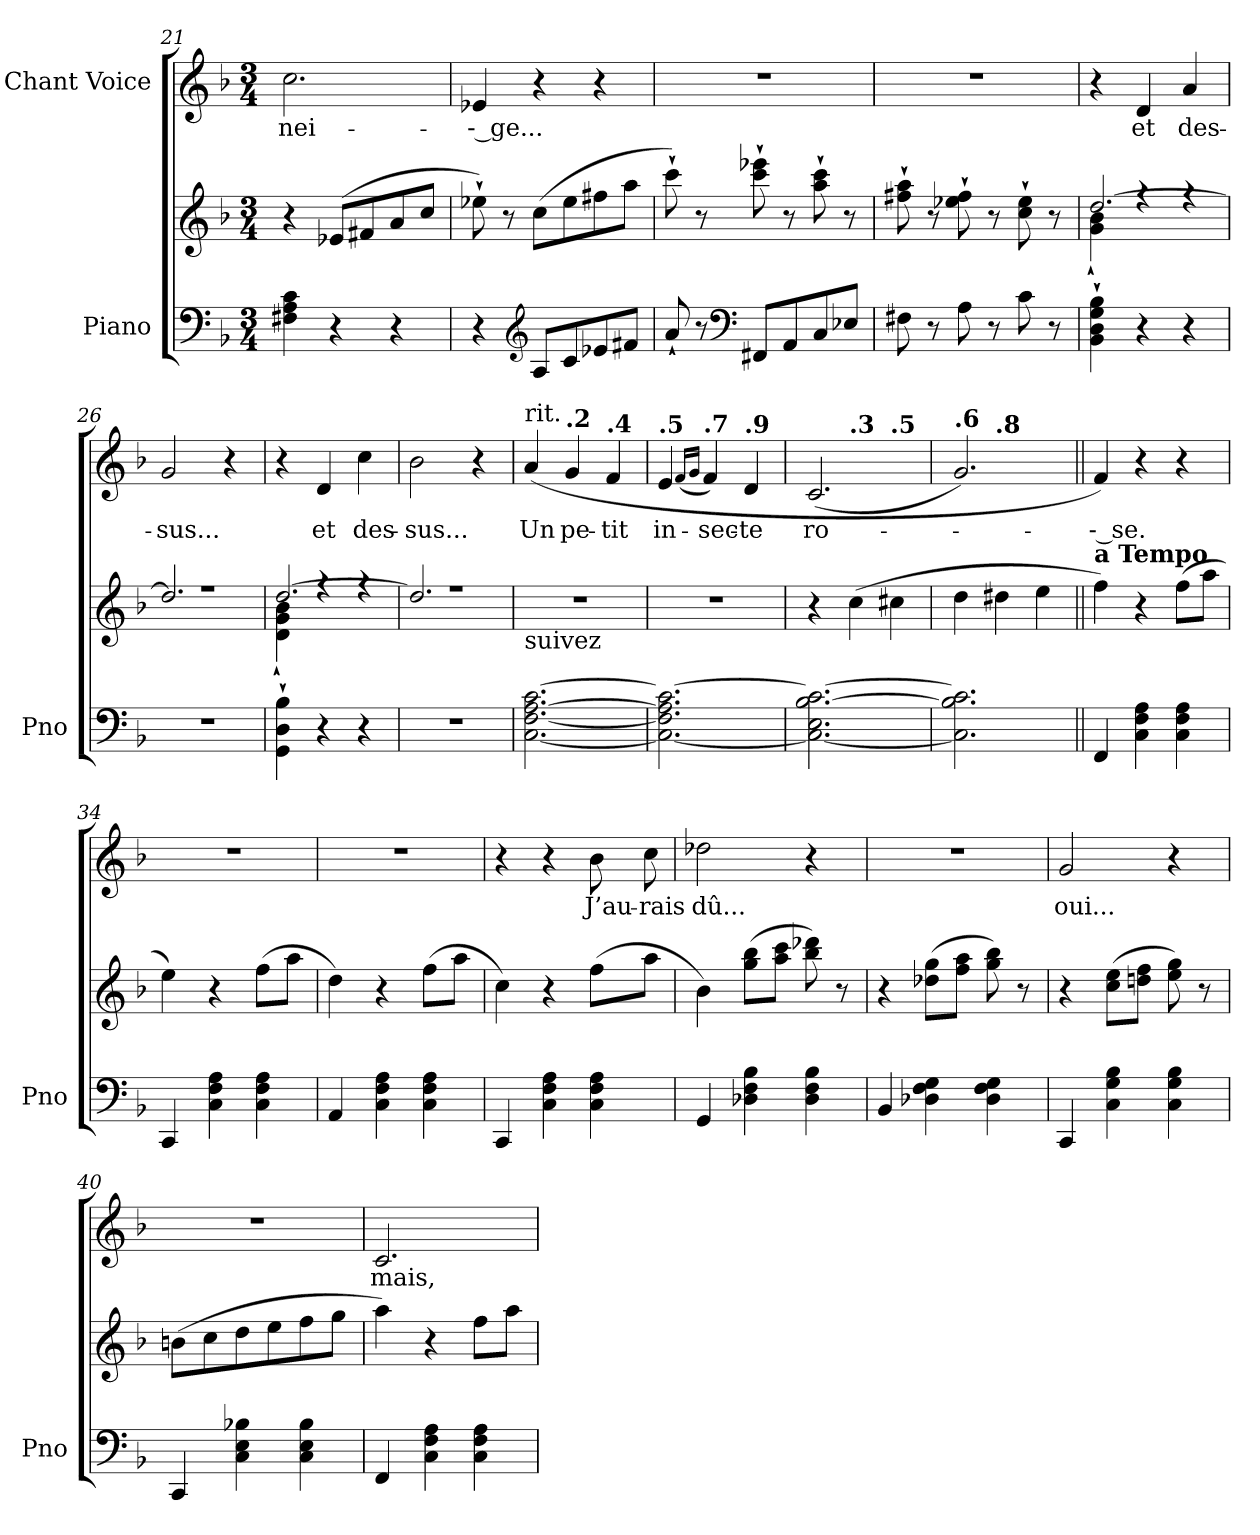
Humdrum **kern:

**kern	**kern	**dynam	**kern	**text
*part2	*part2	*part2	*part1	*part1
*staff3	*staff2	*staff2/3	*staff1	*staff1
*I"Piano	*	*	*I"Chant Voice	*
*I'Pno	*	*	*	*
*clefF4	*clefG2	*	*clefG2	*
*k[b-]	*k[b-]	*	*k[b-]	*
*M3/4	*M3/4	*	*M3/4	*
=21	=21	=21	=21	=21
!	!	!	!	!LO:LY:b
4F#X\ 4A\ 4c\	4r	.	2.cc\	nei-
4r	(<8e-X/L	.	.	.
.	8f#X/	.	.	.
4r	8a/	.	.	.
.	8cc/J	.	.	.
!!LO:PB:g=z
=22	=22	=22	=22	=22
!	!	!	!	!LO:LY:b
4r	8ee-X`\)	.	4e-X/	-- ge...
.	8r	.	.	.
*clefG2	*	*	*	*
8A/L	(>8cc\L	.	4r	.
8c/	8ee-\	.	.	.
8e-X/	8ff#X\	.	4r	.
8f#X/J	8aa\J	.	.	.
=23	=23	=23	=23	=23
8a`/	8ccc`\)	.	2.r	.
8r	8r	.	.	.
*clefF4	*	*	*	*
8FF#X/L	8ccc\` 8eee-X\`	.	.	.
8AA/	8r	.	.	.
8C/	8aa\` 8ccc\`	.	.	.
8E-X/J	8r	.	.	.
=24	=24	=24	=24	=24
8F#X\	8ff#X\` 8aa\`	.	2.r	.
8r	8r	.	.	.
8A\	8ee-X\` 8ff#\`	.	.	.
8r	8r	.	.	.
8c\	8cc\` 8ee-\`	.	.	.
8r	8r	.	.	.
=25	=25	=25	=25	=25
*	*^	*	*	*
4BB-\` 4D\` 4G\` 4B-\`	[2.dd/	4g\` 4b-\`	.	4r	.
!	!	!	!	!	!LO:LY:b
4r	.	4rff	.	4d/	et
!	!	!	!	!	!LO:LY:b
4r	.	4rff	.	4a/	des-
=26	=26	=26	=26	=26	=26
!	!	!	!	!	!LO:LY:b
2.r	2.dd/]	2.rff	.	2g/	-sus...
.	.	.	.	4r	.
!!LO:LB:g=z
=27	=27	=27	=27	=27	=27
4GG\` 4D\` 4B-\`	[2.dd:/	4d\` 4g\` 4b-\`	.	4r	.
!	!	!	!	!	!LO:LY:b
4r	.	4rff	.	4d/	et
!	!	!	!	!	!LO:LY:b
4r	.	4rff	.	4cc\	des-
=28	=28	=28	=28	=28	=28
!	!	!	!	!	!LO:LY:b
2.r	(>2.dd/]	2.rff	.	2b-\	-sus...
.	.	.	.	4r	.
*	*v	*v	*	*	*
=29	=29	=29	=29	=29
*	*	*	*MM228	*
!	!	!	!LO:TX:a:t=rit.	!
!	!LO:TX:b:t=suivez	!	!	!
!	!	!	!	!LO:LY:b
[2.C\ [2.F\ [2.A\ [2.c\)	2.r	.	(>4a/	Un
*	*	*	*MM222	*
!	!	!	!LO:TX:a:B:t=.2	!
!	!	!	!	!LO:LY:b
.	.	.	4g/	pe-
*	*	*	*MM216	*
!	!	!	!LO:TX:a:B:t=.4	!
!	!	!	!	!LO:LY:b
.	.	.	4f/	-tit
=30	=30	=30	=30	=30
*	*	*	*MM210	*
!	!	!	!LO:TX:a:B:t=.5	!
!	!	!	!	!LO:LY:b
2.C\_ 2.F\] 2.A\] 2.c\_	2.r	.	4e/	in-
*	*	*	*MM204	*
.	.	.	(<16qf/LL	.
.	.	.	16qg/JJ	.
!	!	!	!LO:TX:a:B:t=.7	!
!	!	!	!	!LO:LY:b
.	.	.	4f/)	-sec-
*	*	*	*MM198	*
!	!	!	!LO:TX:a:B:t=.9	!
!	!	!	!	!LO:LY:b
.	.	.	4d/	-te
=31	=31	=31	=31	=31
*	*	*	*MM195	*
!	!	!	!LO:TX:a:B:t=.1	!
!	!	!	!	!LO:LY:b
*	*	*	*^	*
*	*	*	*	*^	*
2.C\_ 2.E\ [2.B-\ 2.c\_	4r	.	(<2.c/	4ryy	2ryy	ro-
*	*	*	*MM189	*	*	*
!	!	!	!	!LO:TX:a:B:t=.3	!	!
.	(>4cc\	.	.	2ryy	.	.
*	*	*	*MM183	*	*	*
!	!	!	!	!	!LO:TX:a:B:t=.5	!
.	4cc#X\	.	.	.	4ryy	.
=32	=32	=32	=32	=32	=32	=32
*	*	*	*MM177	*	*	*
!	!	!	!LO:TX:a:B:t=.6	!	!	!
2.C\] 2.B-\] 2.c\]	4dd\	.	2.g/)	4ryy	2ryy	.
*	*	*	*MM171	*	*	*
!	!	!	!	!LO:TX:a:B:t=.8	!	!
.	4dd#X\	.	.	2ryy	.	.
*	*	*	*MM168	*	*	*
.	4ee\	.	.	.	4ryy	.
*	*	*	*v	*v	*v	*
!!LO:LB:g=z
=33||	=33||	=33||	=33||	=33||
*	*	*	*MM228	*
*	*	*	*^	*
*	*	*	*	*^	*
!	!	!	!LO:TX:a:B:t=a Tempo	!	!	!
!	!LO:TX:a:B:t=a Tempo	!	!	!	!	!
!	!	!LO:DY:b=2	!	!	!	!LO:LY:b
!	!	!LO:DY:n=1:b=2	!	!	!	!
*	*	*	*v	*v	*v	*
4FF/	4ff\)	pp other-dynamics	4f/)	-- se.
4C\ 4F\ 4A\	4r	.	4r	.
4C\ 4F\ 4A\	(>8ff\L	.	4r	.
.	8aa\J	.	.	.
=34	=34	=34	=34	=34
4CC/	4ee\)	.	2.r	.
4C\ 4F\ 4A\	4r	.	.	.
4C\ 4F\ 4A\	(>8ff\L	.	.	.
.	8aa\J	.	.	.
=35	=35	=35	=35	=35
4AA/	4dd\)	.	2.r	.
4C\ 4F\ 4A\	4r	.	.	.
4C\ 4F\ 4A\	(>8ff\L	.	.	.
.	8aa\J	.	.	.
=36	=36	=36	=36	=36
4CC/	4cc\)	.	4r	.
4C\ 4F\ 4A\	4r	.	4r	.
!	!	!	!	!LO:LY:b
4C\ 4F\ 4A\	(>8ff\L	.	8b-\	J’au-
!	!	!	!	!LO:LY:b
.	8aa\J	.	8cc\	-rais
=37	=37	=37	=37	=37
!	!	!	!	!LO:LY:b
4GG/	4b-\)	.	2dd-X\	dû...
4D-X\ 4F\ 4B-\	(>8gg\ 8bb-\L	.	.	.
.	8aa\ 8ccc\J	.	.	.
4D-\ 4F\ 4B-\	8bb-\ 8ddd-X\)	.	4r	.
.	8r	.	.	.
=38	=38	=38	=38	=38
4BB-/	4r	.	2.r	.
4D-X\ 4F\ 4G\	(>8dd-X\ 8gg\L	.	.	.
.	8ff\ 8aa\J	.	.	.
4D-\ 4F\ 4G\	8gg\ 8bb-\)	.	.	.
.	8r	.	.	.
!!LO:LB:g=z
=39	=39	=39	=39	=39
!	!	!	!	!LO:LY:b
4CC/	4r	.	2g/	oui...
4C\ 4G\ 4B-\	(>8cc\ 8ee\L	.	.	.
.	8ddn\ 8ff\J	.	.	.
4C\ 4G\ 4B-\	8ee\ 8gg\)	.	4r	.
.	8r	.	.	.
=40	=40	=40	=40	=40
4CC/	(>8bn\L	.	2.r	.
.	8cc\	.	.	.
4C\ 4E\ 4B-X\	8dd\	.	.	.
.	8ee\	.	.	.
4C\ 4E\ 4B-\	8ff\	.	.	.
.	8gg\J	.	.	.
=41	=41	=41	=41	=41
!	!	!	!	!LO:LY:b
4FF/	4aa\)	.	2.c/	mais,
4C\ 4F\ 4A\	4r	.	.	.
4C\ 4F\ 4A\	8ff\L	.	.	.
.	8aa\J	.	.	.
=	=	=	=	=
*-	*-	*-	*-	*-
